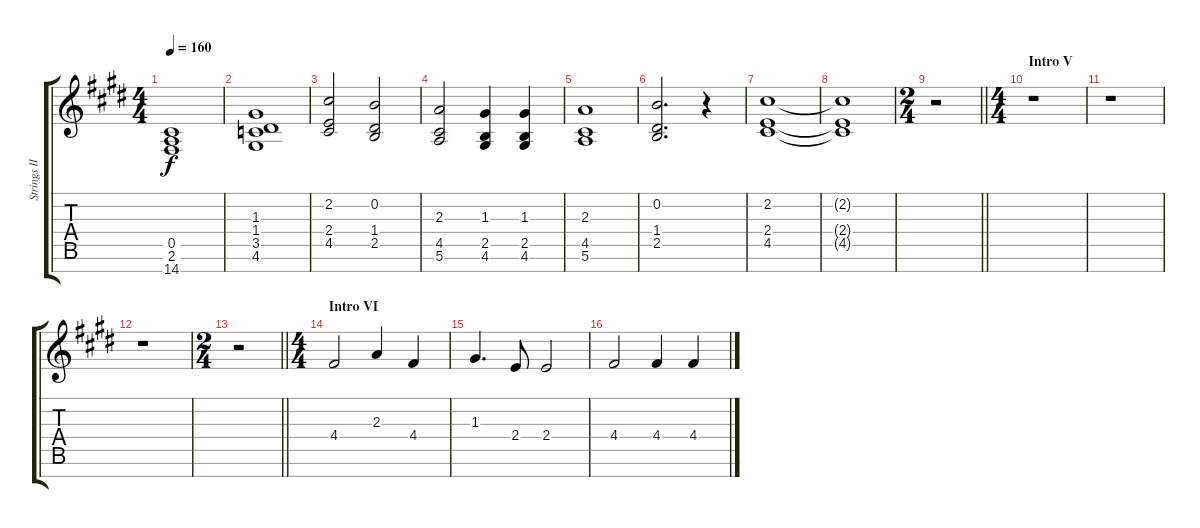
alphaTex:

\track ("Strings II" "Strings II") {instrument stringensemble1}
\staff {score tabs}
\tuning (E5 B4 G4 D4 A3 E3 B2) {hide}
\ts (4 4)
\tempo 160
\clef g2
\ks e
(0.5 2.6 14.7).1{dy f} |
(1.3 1.4 3.5 4.6).1 |
(2.2 2.4 4.5).2 (0.2 1.4 2.5).2 |
(2.3 4.5 5.6).2 (1.3 2.5 4.6).4 (1.3 2.5 4.6).4 |
(2.3 4.5 5.6).1 |
(0.2 1.4 2.5).2{d} r.4 |
(2.2 2.4 4.5).1 |
(2.2{t} 2.4{t} 4.5{t}).1 |
\ts (2 4)
\barLineRight lightlight
r.2 |
\ts (4 4)
\section ("" "Intro V")
r.1 |
r.1 |
r.1 |
\ts (2 4)
\barLineRight lightlight
r.2 |
\ts (4 4)
\section ("" "Intro VI")
4.4.2 2.3.4 4.4.4 |
1.3.4{d} 2.4.8 2.4.2 |
4.4.2 4.4.4 4.4.4
